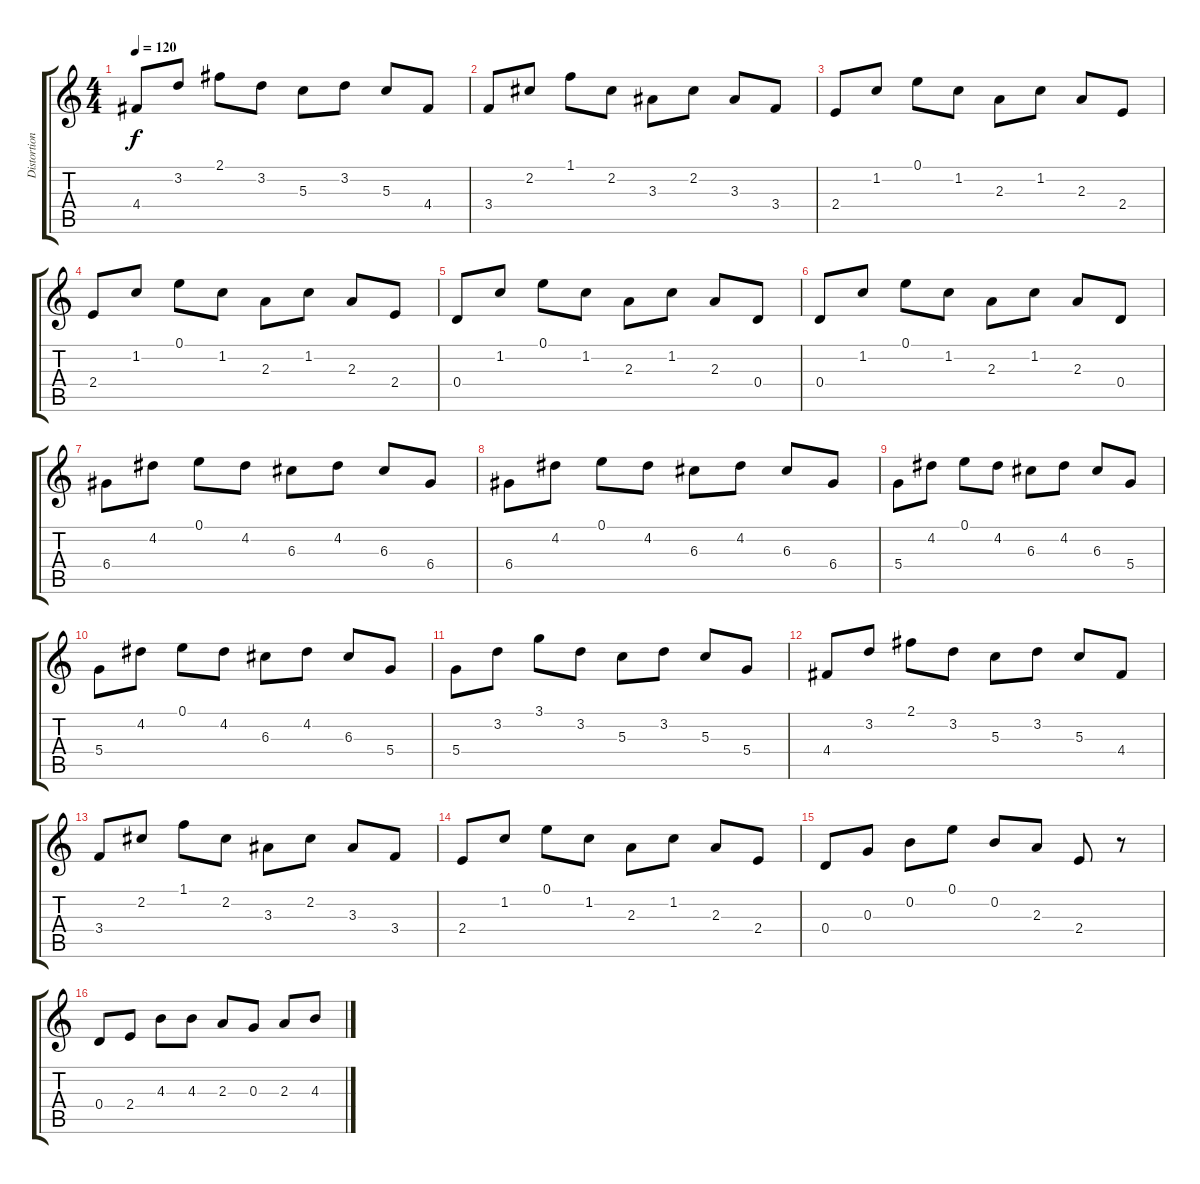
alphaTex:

\track ("Distortion" "Distortion") {instrument distortionguitar}
\staff {score tabs}
\tuning (E4 B3 G3 D3 A2 E2) {hide}
\ts (4 4)
\tempo 120
\clef g2
\ks c
4.4.8{dy f} 3.2.8 2.1.8 3.2.8 5.3.8 3.2.8 5.3.8 4.4.8 |
3.4.8 2.2.8 1.1.8 2.2.8 3.3.8 2.2.8 3.3.8 3.4.8 |
2.4.8 1.2.8 0.1.8 1.2.8 2.3.8 1.2.8 2.3.8 2.4.8 |
2.4.8 1.2.8 0.1.8 1.2.8 2.3.8 1.2.8 2.3.8 2.4.8 |
0.4.8 1.2.8 0.1.8 1.2.8 2.3.8 1.2.8 2.3.8 0.4.8 |
0.4.8{volume 10} 1.2.8 0.1.8 1.2.8 2.3.8 1.2.8 2.3.8 0.4.8 |
6.4.8 4.2.8 0.1.8 4.2.8 6.3.8 4.2.8 6.3.8 6.4.8 |
6.4.8 4.2.8 0.1.8 4.2.8 6.3.8 4.2.8 6.3.8 6.4.8 |
5.4.8 4.2.8 0.1.8 4.2.8 6.3.8 4.2.8 6.3.8 5.4.8 |
5.4.8 4.2.8 0.1.8 4.2.8 6.3.8 4.2.8 6.3.8 5.4.8 |
5.4.8 3.2.8 3.1.8 3.2.8 5.3.8 3.2.8 5.3.8 5.4.8 |
4.4.8 3.2.8 2.1.8 3.2.8 5.3.8 3.2.8 5.3.8 4.4.8 |
3.4.8 2.2.8 1.1.8 2.2.8 3.3.8 2.2.8 3.3.8 3.4.8 |
2.4.8 1.2.8 0.1.8 1.2.8 2.3.8 1.2.8 2.3.8 2.4.8 |
0.4.8 0.3.8 0.2.8 0.1.8 0.2.8 2.3.8 2.4.8 r.8 |
0.4.8 2.4.8 4.3.8 4.3.8 2.3.8 0.3.8 2.3.8 4.3.8
